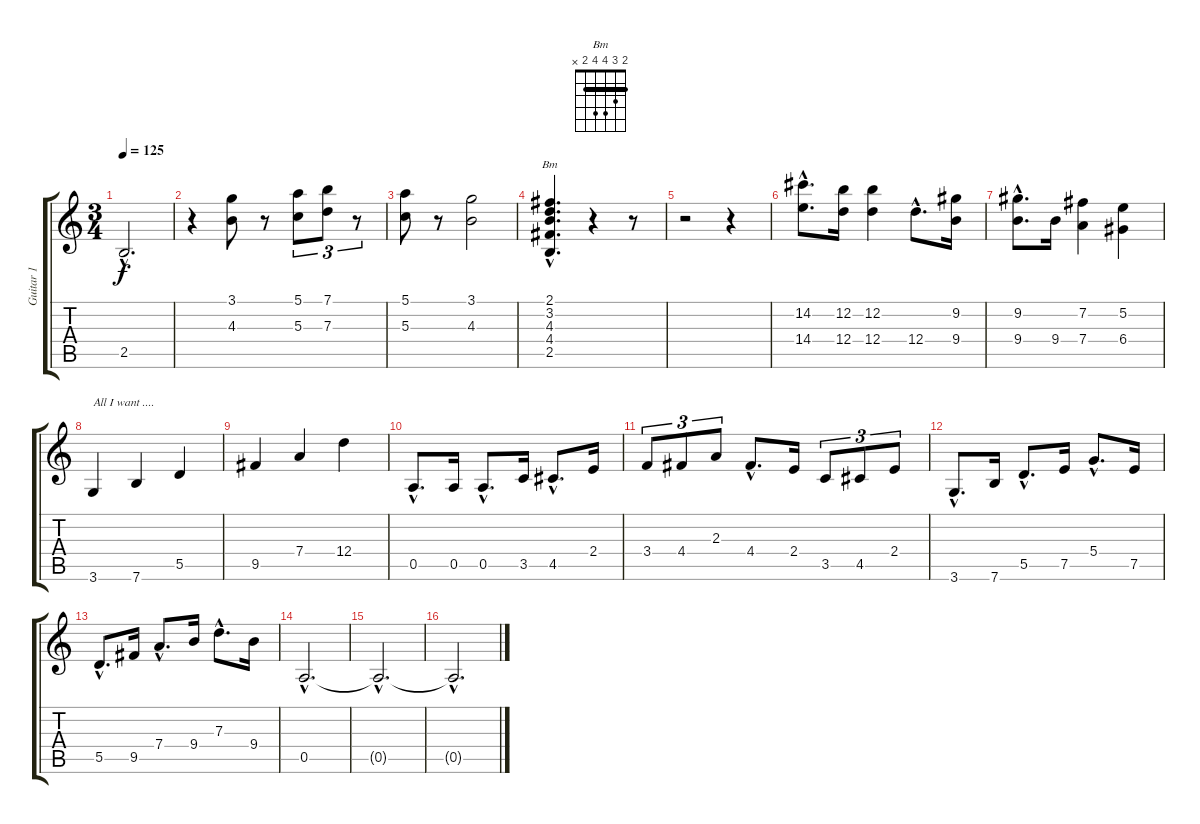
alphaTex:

\track ("Guitar 1" "Guitar 1") {instrument overdrivenguitar}
\staff {score tabs}
\tuning (E4 B3 G3 D3 A2 E2) {hide}
\chord ("Bm" 2 3 4 4 2 x) {barre 2}
\ts (3 4)
\tempo 125
\clef g2
\ks c
2.5{hac}.2{d dy f} |
r.4 (3.1 4.3).8 r.8 (5.1 5.3).8{tu (3 2)} (7.1 7.3).8{tu (3 2)} r.8{tu (3 2)} |
(5.1 5.3).8 r.8 (3.1 4.3).2 |
(2.1{hac} 3.2{hac} 4.3{hac} 4.4{hac} 2.5{hac}).4{d ch "Bm"} r.4 r.8 |
r.2 r.4 |
(14.2{hac} 14.4{hac}).8{d} (12.2 12.4).16 (12.2 12.4).4 12.4{hac}.8{d} (9.2 9.4).16 |
(9.2{hac} 9.4{hac}).8{d} 9.4.16 (7.2 7.4).4 (5.2 6.4).4 |
3.6.4{txt "All I want ...."} 7.6.4 5.5.4 |
9.5.4 7.4.4 12.4.4 |
0.5{hac}.8{d} 0.5.16 0.5{hac}.8{d} 3.5.16 4.5{hac}.8{d} 2.4.16 |
3.4.8{tu (3 2)} 4.4.8{tu (3 2)} 2.3.8{tu (3 2)} 4.4{hac}.8{d} 2.4.16 3.5.8{tu (3 2)} 4.5.8{tu (3 2)} 2.4.8{tu (3 2)} |
3.6{hac}.8{d} 7.6.16 5.5{hac}.8{d} 7.5.16 5.4{hac}.8{d} 7.5.16 |
5.5{hac}.8{d} 9.5.16 7.4{hac}.8{d} 9.4.16 7.3{hac}.8{d} 9.4.16 |
0.5{hac}.2{d} |
0.5{hac t}.2{d} |
0.5{hac t}.2{d}
